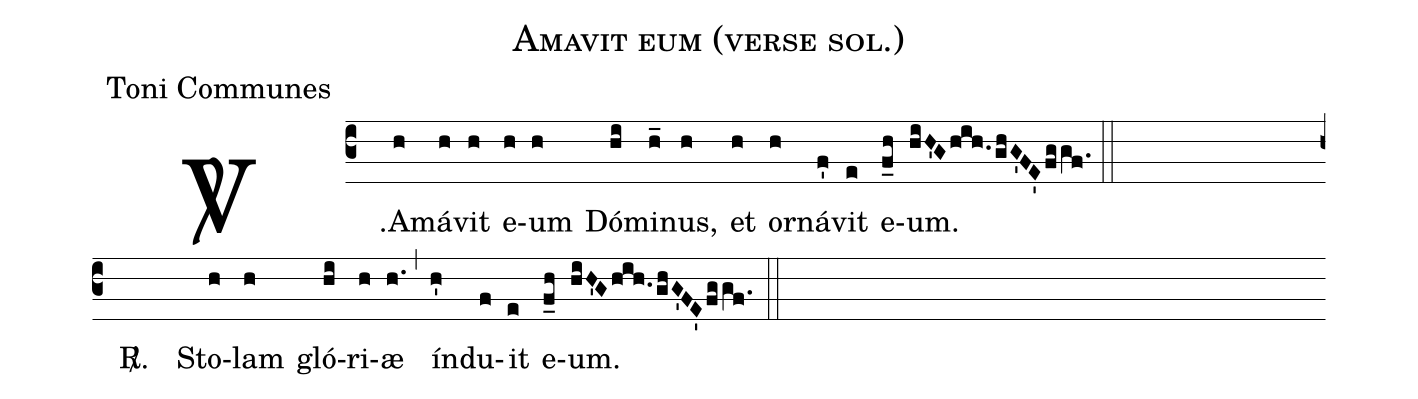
name:Amavit eum (verse sol.);
office-part:Toni Communes;
%%
(c3) <sp>V/</sp>.() A(h)má(h)vit(h) e(h)um(h) Dó(hi)mi(h_)nus,(h)  et(h) or(h)ná(f')vit(e) e(f_h)um.(hiH'G/hih./ghG'FE'/fggf.) (::Z)
 <sp>R/</sp>.() Sto(h)lam(h) gló(hi)ri(h)æ(h.) (,) ín(h')du(f)it(e) e(f_h)um.(hiH'G/hih./ghG'FE'/fggf.) (::)
